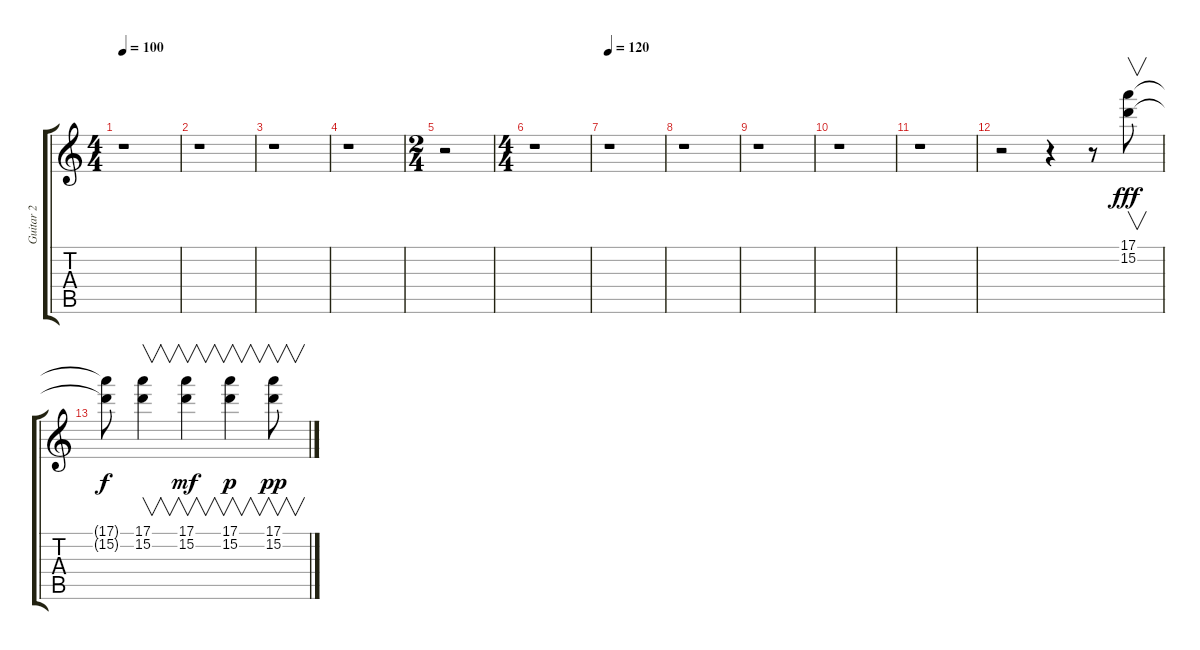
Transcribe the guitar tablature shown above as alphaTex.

\track ("Guitar 2" "Guitar 2") {instrument distortionguitar}
\staff {score tabs}
\tuning (E4 B3 G3 D3 A2 E2) {hide}
\ts (4 4)
\tempo 100
\clef g2
\ks c
r.1{dy f} |
r.1 |
r.1 |
r.1 |
\ts (2 4)
r.2 |
\ts (4 4)
r.1 |
\tempo 120
r.1 |
r.1 |
r.1 |
r.1 |
r.1 |
r.2 r.4 r.8 (17.1 15.2).8{v dy fff instrument electricguitarclean} |
(17.1{t} 15.2{t}).8{dy f} (17.1 15.2).4{v} (17.1 15.2).4{v dy mf} (17.1 15.2).4{v dy p} (17.1 15.2).8{v dy pp}
